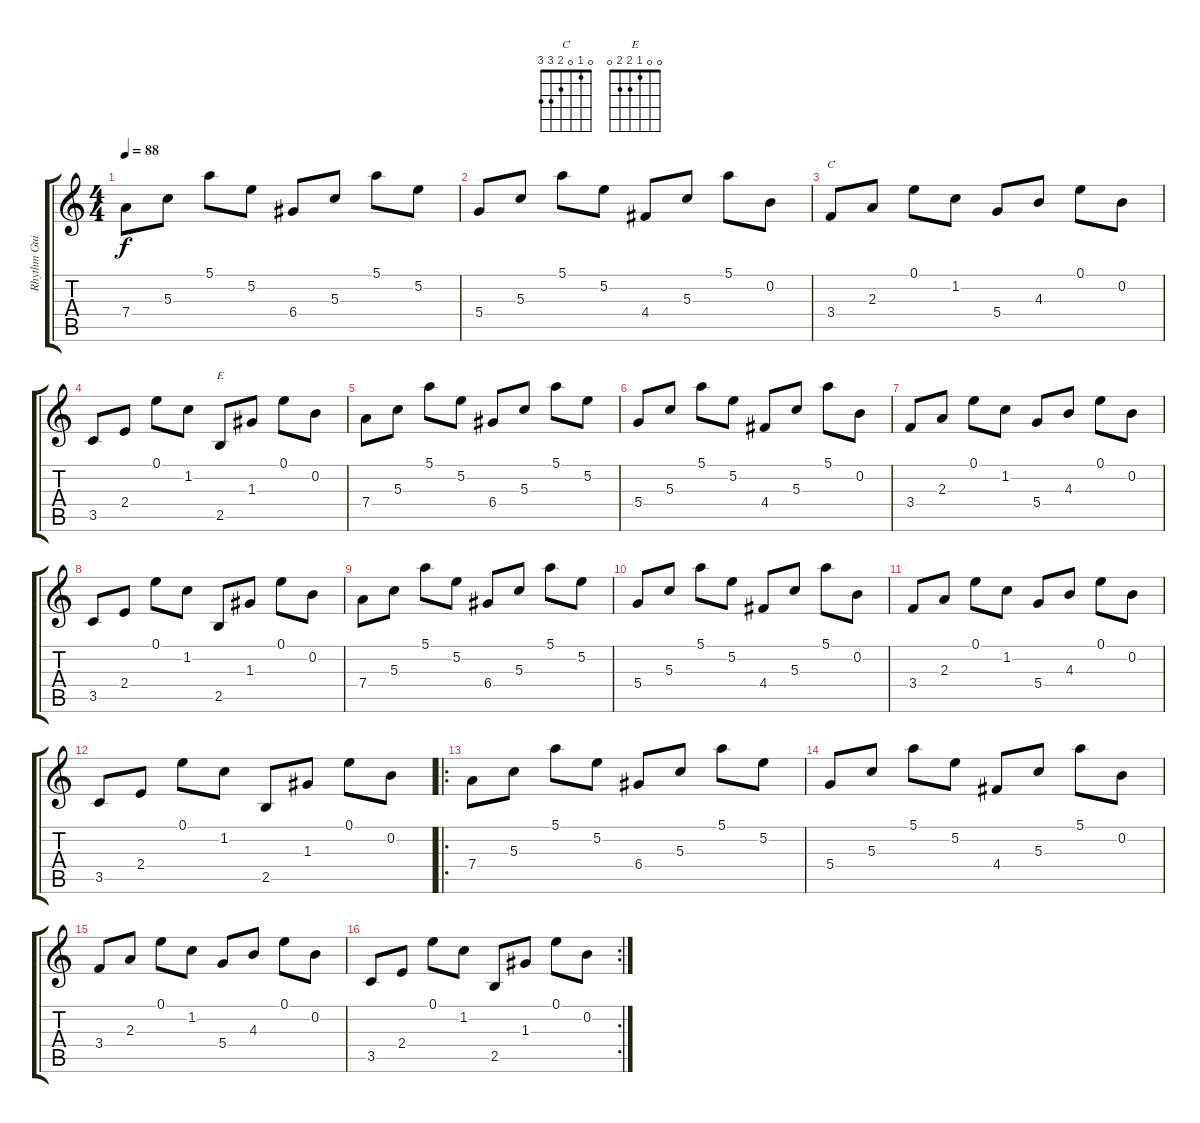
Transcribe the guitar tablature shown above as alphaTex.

\track ("Rhythm Guitar" "Rhythm Gui") {instrument acousticguitarsteel}
\staff {score tabs}
\tuning (E4 B3 G3 D3 A2 E2) {hide}
\chord ("C" 0 1 0 2 3 3)
\chord ("E" 0 0 1 2 2 0)
\ts (4 4)
\tempo 88
\clef g2
\ks c
7.4.8{dy f} 5.3.8 5.1.8 5.2.8 6.4.8 5.3.8 5.1.8 5.2.8 |
5.4.8 5.3.8 5.1.8 5.2.8 4.4.8 5.3.8 5.1.8 0.2.8 |
3.4.8{ch "C"} 2.3.8 0.1.8 1.2.8 5.4.8 4.3.8 0.1.8 0.2.8 |
3.5.8 2.4.8 0.1.8 1.2.8 2.5.8{ch "E"} 1.3.8 0.1.8 0.2.8 |
7.4.8 5.3.8 5.1.8 5.2.8 6.4.8 5.3.8 5.1.8 5.2.8 |
5.4.8 5.3.8 5.1.8 5.2.8 4.4.8 5.3.8 5.1.8 0.2.8 |
3.4.8 2.3.8 0.1.8 1.2.8 5.4.8 4.3.8 0.1.8 0.2.8 |
3.5.8 2.4.8 0.1.8 1.2.8 2.5.8 1.3.8 0.1.8 0.2.8 |
7.4.8 5.3.8 5.1.8 5.2.8 6.4.8 5.3.8 5.1.8 5.2.8 |
5.4.8 5.3.8 5.1.8 5.2.8 4.4.8 5.3.8 5.1.8 0.2.8 |
3.4.8 2.3.8 0.1.8 1.2.8 5.4.8 4.3.8 0.1.8 0.2.8 |
3.5.8 2.4.8 0.1.8 1.2.8 2.5.8 1.3.8 0.1.8 0.2.8 |
\ro
7.4.8 5.3.8 5.1.8 5.2.8 6.4.8 5.3.8 5.1.8 5.2.8 |
5.4.8 5.3.8 5.1.8 5.2.8 4.4.8 5.3.8 5.1.8 0.2.8 |
3.4.8 2.3.8 0.1.8 1.2.8 5.4.8 4.3.8 0.1.8 0.2.8 |
\rc 2
3.5.8 2.4.8 0.1.8 1.2.8 2.5.8 1.3.8 0.1.8 0.2.8
